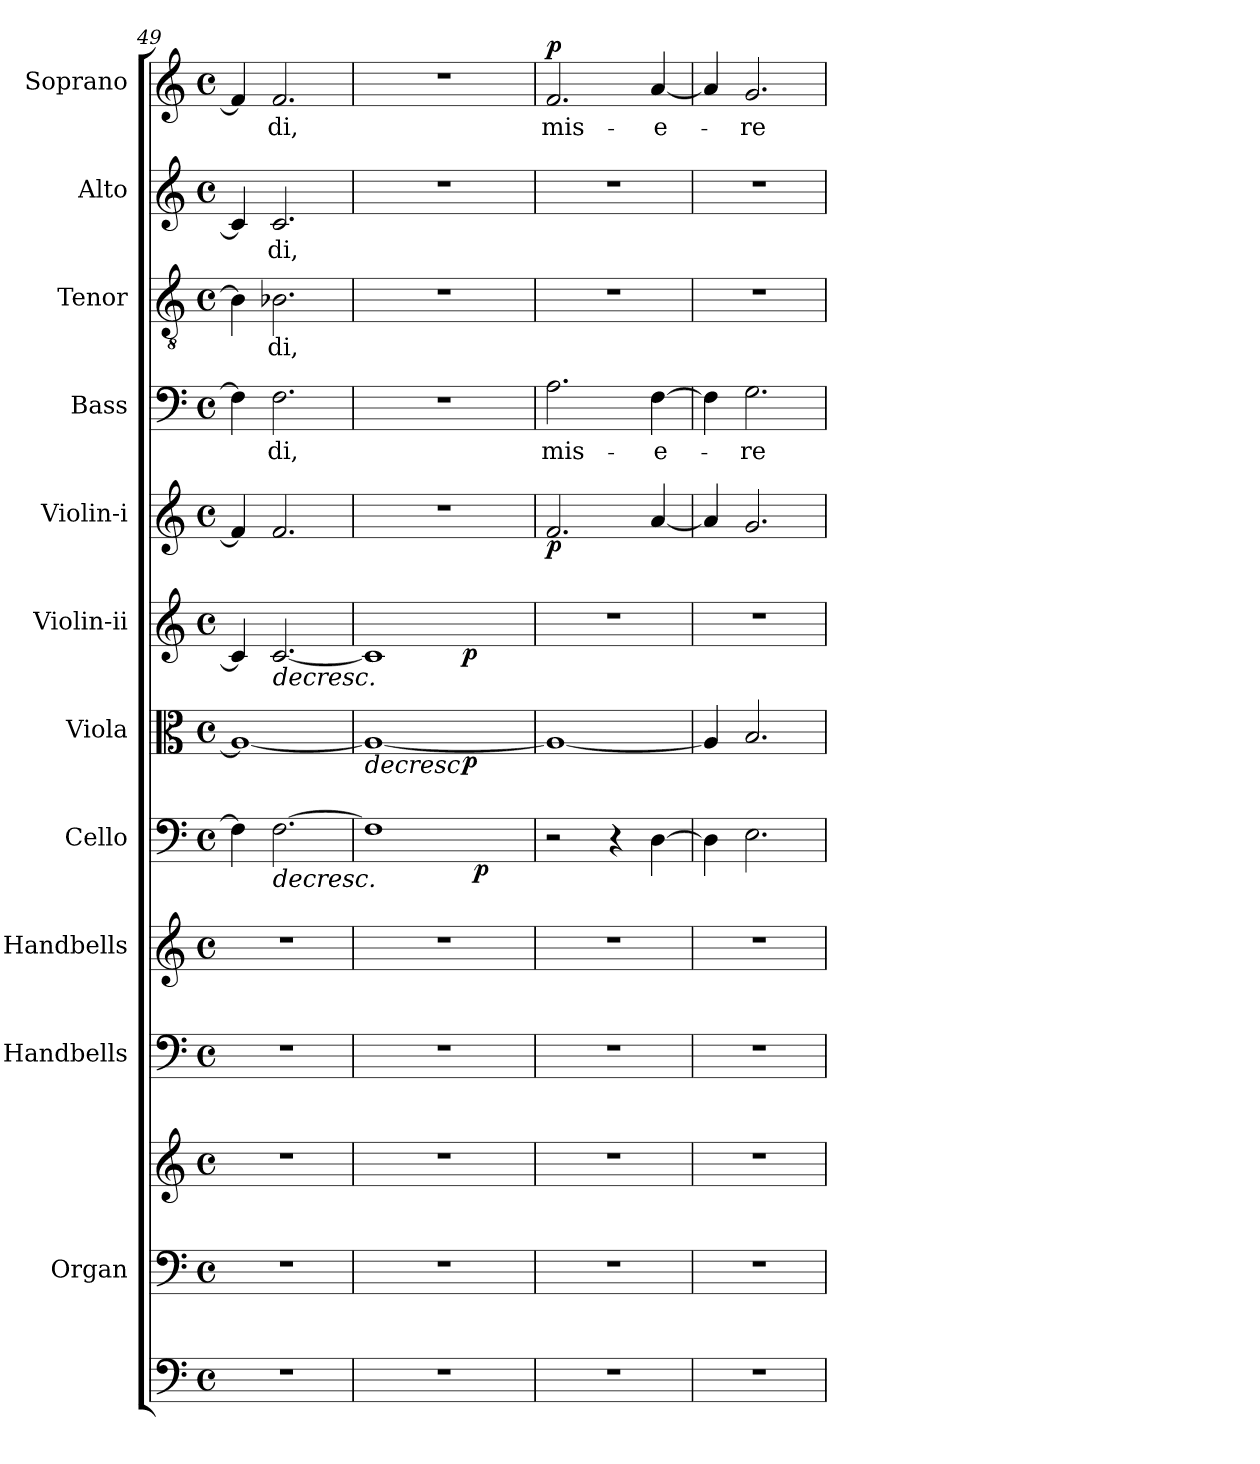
**kern	**kern	**kern	**kern	**kern	**kern	**dynam	**kern	**dynam	**kern	**dynam	**kern	**dynam	**kern	**text	**kern	**text	**kern	**text	**kern	**text	**dynam
*part12	*part11	*part11	*part10	*part9	*part8	*part8	*part7	*part7	*part6	*part6	*part5	*part5	*part4	*part4	*part3	*part3	*part2	*part2	*part1	*part1	*part1
*staff13	*staff12	*staff11	*staff10	*staff9	*staff8	*staff8	*staff7	*staff7	*staff6	*staff6	*staff5	*staff5	*staff4	*staff4	*staff3	*staff3	*staff2	*staff2	*staff1	*staff1	*staff1
*	*I"Organ	*	*I"Handbells	*I"Handbells	*I"Cello	*	*I"Viola	*	*I"Violin-ii	*	*I"Violin-i	*	*I"Bass	*	*I"Tenor	*	*I"Alto	*	*I"Soprano	*	*
*	*	*	*	*	*	*	*I'Vla.	*	*I'Vln.-ii	*	*I'Vln.-i	*	*I'B	*	*I'T	*	*I'A	*	*I'S	*	*
*clefF4	*clefF4	*clefG2	*clefF4	*clefG2	*clefF4	*	*clefC3	*	*clefG2	*	*clefG2	*	*clefF4	*	*clefGv2	*	*clefG2	*	*clefG2	*	*
*k[]	*k[]	*k[]	*k[]	*k[]	*k[]	*	*k[]	*	*k[]	*	*k[]	*	*k[]	*	*k[]	*	*k[]	*	*k[]	*	*
*C:	*C:	*C:	*C:	*C:	*C:	*	*C:	*	*C:	*	*C:	*	*C:	*	*C:	*	*C:	*	*C:	*	*
*M4/4	*M4/4	*M4/4	*M4/4	*M4/4	*M4/4	*	*M4/4	*	*M4/4	*	*M4/4	*	*M4/4	*	*M4/4	*	*M4/4	*	*M4/4	*	*
*met(c)	*met(c)	*met(c)	*met(c)	*met(c)	*met(c)	*	*met(c)	*	*met(c)	*	*met(c)	*	*met(c)	*	*met(c)	*	*met(c)	*	*met(c)	*	*
=49	=49	=49	=49	=49	=49	=49	=49	=49	=49	=49	=49	=49	=49	=49	=49	=49	=49	=49	=49	=49	=49
1r	1r	1r	1r	1r	4F\]	.	1A_	.	4c/]	.	4f/]	.	4F\]	.	4B-\]	.	4c/]	.	4f/]	.	.
!	!	!	!	!	!	!LO:HP:b	!	!	!	!LO:HP:b	!	!	!	!LO:LY:b	!	!LO:LY:b	!	!LO:LY:b	!	!LO:LY:b	!
.	.	.	.	.	[>2.F\	>	.	.	[<2.c/	>	2.f/	.	2.F\	-di,	2.B-X\	-di,	2.c/	-di,	2.f/	-di,	.
=50	=50	=50	=50	=50	=50	=50	=50	=50	=50	=50	=50	=50	=50	=50	=50	=50	=50	=50	=50	=50	=50
!	!	!	!	!	!	!	!	!LO:HP:b	!	!	!	!	!	!	!	!	!	!	!	!	!
*	*	*	*	*	*^	*	*^	*	*^	*	*	*	*	*	*	*	*	*	*	*	*
1r	1r	1r	1r	1r	1F]	2ryy	.	1A_	2ryy	>	1c]	2ryy	.	1r	.	1r	.	1r	.	1r	.	1r	.	.
.	.	.	.	.	.	8..ryy	.	.	8.ryy	.	.	8.ryy	.	.	.	.	.	.	.	.	.	.	.	.
!	!	!	!	!	!	!	!	!	!	!LO:DY:b	!	!	!LO:DY:b	!	!	!	!	!	!	!	!	!	!	!
.	.	.	.	.	.	.	.	.	4ryy	p	.	4ryy	p	.	.	.	.	.	.	.	.	.	.	.
!	!	!	!	!	!	!	!LO:DY:b	!	!	!	!	!	!	!	!	!	!	!	!	!	!	!	!	!
.	.	.	.	.	.	4ryy	p	.	.	.	.	.	.	.	.	.	.	.	.	.	.	.	.	.
.	.	.	.	.	.	.	.	.	16ryy	.	.	16ryy	.	.	.	.	.	.	.	.	.	.	.	.
.	.	.	.	.	.	32ryy	.	.	.	.	.	.	.	.	.	.	.	.	.	.	.	.	.	.
.	.	.	.	.	.	.	]	.	.	]	.	.	]	.	.	.	.	.	.	.	.	.	.	.
=51	=51	=51	=51	=51	=51	=51	=51	=51	=51	=51	=51	=51	=51	=51	=51	=51	=51	=51	=51	=51	=51	=51	=51	=51
!	!	!	!	!	!	!	!	!	!	!	!	!	!	!	!LO:DY:b	!	!LO:LY:b	!	!	!	!	!	!LO:LY:b	!LO:DY:a
*	*	*	*	*	*v	*v	*	*	*	*	*v	*v	*	*	*	*	*	*	*	*	*	*	*	*
*	*	*	*	*	*	*	*v	*v	*	*	*	*	*	*	*	*	*	*	*	*	*	*
1r	1r	1r	1r	1r	2r	.	1A_	.	1r	.	2.f/	p	2.A\	mis-	1r	.	1r	.	2.f/	mis-	p
.	.	.	.	.	4r	.	.	.	.	.	.	.	.	.	.	.	.	.	.	.	.
!	!	!	!	!	!	!	!	!	!	!	!	!	!	!LO:LY:b	!	!	!	!	!	!LO:LY:b	!
.	.	.	.	.	[>4D\	.	.	.	.	.	[<4a/	.	[>4F\	-e-	.	.	.	.	[<4a/	-e-	.
=52	=52	=52	=52	=52	=52	=52	=52	=52	=52	=52	=52	=52	=52	=52	=52	=52	=52	=52	=52	=52	=52
1r	1r	1r	1r	1r	4D\]	.	4A/]	.	1r	.	4a/]	.	4F\]	.	1r	.	1r	.	4a/]	.	.
!	!	!	!	!	!	!	!	!	!	!	!	!	!	!LO:LY:b	!	!	!	!	!	!LO:LY:b	!
.	.	.	.	.	2.E\	.	2.B/	.	.	.	2.g/	.	2.G\	-re-	.	.	.	.	2.g/	-re-	.
=	=	=	=	=	=	=	=	=	=	=	=	=	=	=	=	=	=	=	=	=	=
*-	*-	*-	*-	*-	*-	*-	*-	*-	*-	*-	*-	*-	*-	*-	*-	*-	*-	*-	*-	*-	*-
